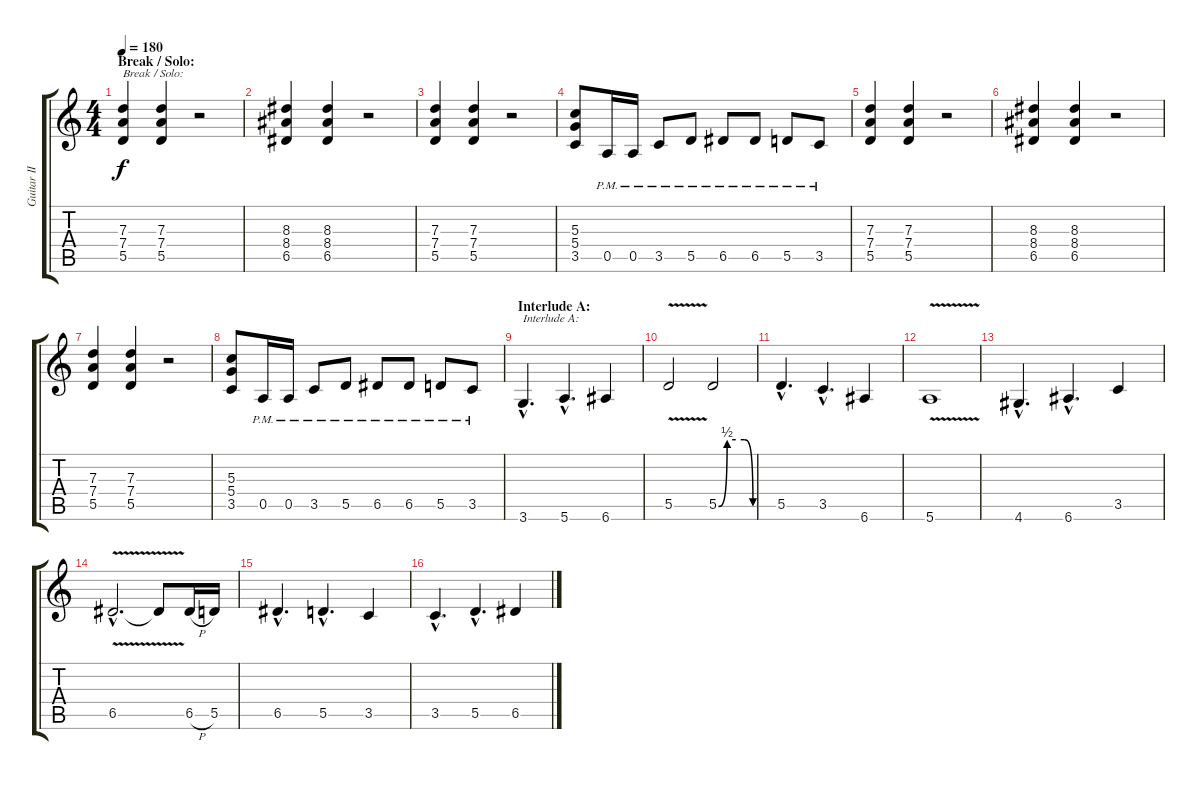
\track ("Guitar II" "Guitar II") {instrument distortionguitar}
\staff {score tabs}
\tuning (E4 B3 G3 D3 A2 E2) {hide}
\ts (4 4)
\section ("" "Break / Solo:")
\tempo 180
\clef g2
\ks c
(7.3 7.4 5.5).4{txt "Break / Solo:" dy f} (7.3 7.4 5.5).4 r.2 |
(8.3 8.4 6.5).4 (8.3 8.4 6.5).4 r.2 |
(7.3 7.4 5.5).4 (7.3 7.4 5.5).4 r.2 |
(5.3 5.4 3.5).8 0.5{pm}.16 0.5{pm}.16 3.5{pm}.8 5.5{pm}.8 6.5{pm}.8 6.5{pm}.8 5.5{pm}.8 3.5{pm}.8 |
(7.3 7.4 5.5).4 (7.3 7.4 5.5).4 r.2 |
(8.3 8.4 6.5).4 (8.3 8.4 6.5).4 r.2 |
(7.3 7.4 5.5).4 (7.3 7.4 5.5).4 r.2 |
(5.3 5.4 3.5).8 0.5{pm}.16 0.5{pm}.16 3.5{pm}.8 5.5{pm}.8 6.5{pm}.8 6.5{pm}.8 5.5{pm}.8 3.5{pm}.8 |
\section ("" "Interlude A:")
3.6{hac}.4{d txt "Interlude A:"} 5.6{hac}.4{d} 6.6.4 |
5.5{v}.2 5.5{be (custom 0 0 15 2 30 2 45 2 60 0)}.2 |
5.5{hac}.4{d} 3.5{hac}.4{d} 6.6.4 |
5.6{v}.1 |
4.6{hac}.4{d} 6.6{hac}.4{d} 3.5.4 |
6.5{v hac}.2{d} 6.5{t}.8 6.5{h}.16 5.5.16 |
6.5{hac}.4{d} 5.5{hac}.4{d} 3.5.4 |
3.5{hac}.4{d} 5.5{hac}.4{d} 6.5.4
